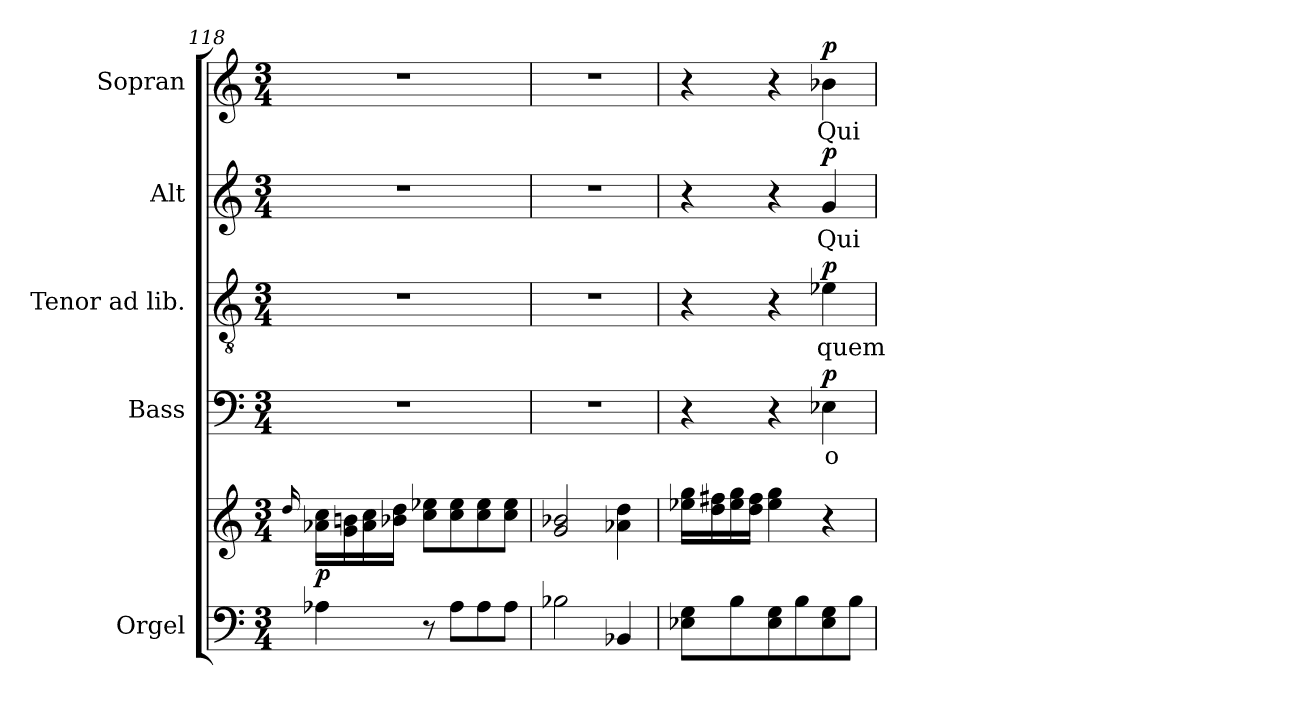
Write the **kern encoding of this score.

**kern	**kern	**dynam	**kern	**text	**dynam	**kern	**text	**dynam	**kern	**text	**dynam	**kern	**text	**dynam
*part5	*part5	*part5	*part4	*part4	*part4	*part3	*part3	*part3	*part2	*part2	*part2	*part1	*part1	*part1
*staff6	*staff5	*staff5/6	*staff4	*staff4	*staff4	*staff3	*staff3	*staff3	*staff2	*staff2	*staff2	*staff1	*staff1	*staff1
*I"Orgel	*	*	*I"Bass	*	*	*I"Tenor ad lib.	*	*	*I"Alt	*	*	*I"Sopran	*	*
*I'Org.	*	*	*I'B	*	*	*I'T	*	*	*I'A	*	*	*I'S	*	*
*clefF4	*clefG2	*	*clefF4	*	*	*clefGv2	*	*	*clefG2	*	*	*clefG2	*	*
*k[]	*k[]	*	*k[]	*	*	*k[]	*	*	*k[]	*	*	*k[]	*	*
*C:	*C:	*	*C:	*	*	*C:	*	*	*C:	*	*	*C:	*	*
*M3/4	*M3/4	*	*M3/4	*	*	*M3/4	*	*	*M3/4	*	*	*M3/4	*	*
=118	=118	=118	=118	=118	=118	=118	=118	=118	=118	=118	=118	=118	=118	=118
.	16qqdd/	.	.	.	.	.	.	.	.	.	.	.	.	.
!	!	!LO:DY:b	!	!	!	!	!	!	!	!	!	!	!	!
4A-X\	16a-X\ 16cc\LL	p	2.r	.	.	2.r	.	.	2.r	.	.	2.r	.	.
.	16g\ 16bn\	.	.	.	.	.	.	.	.	.	.	.	.	.
.	16a-\ 16cc\	.	.	.	.	.	.	.	.	.	.	.	.	.
.	16b-X\ 16dd\JJ	.	.	.	.	.	.	.	.	.	.	.	.	.
8r	8cc\ 8ee-X\L	.	.	.	.	.	.	.	.	.	.	.	.	.
8A-\L	8cc\ 8ee-\	.	.	.	.	.	.	.	.	.	.	.	.	.
8A-\	8cc\ 8ee-\	.	.	.	.	.	.	.	.	.	.	.	.	.
8A-\J	8cc\ 8ee-\J	.	.	.	.	.	.	.	.	.	.	.	.	.
=119	=119	=119	=119	=119	=119	=119	=119	=119	=119	=119	=119	=119	=119	=119
2B-X\	2g/ 2b-X/	.	2.r	.	.	2.r	.	.	2.r	.	.	2.r	.	.
4BB-X/	4a-X\ 4dd\	.	.	.	.	.	.	.	.	.	.	.	.	.
=120	=120	=120	=120	=120	=120	=120	=120	=120	=120	=120	=120	=120	=120	=120
8E-X\ 8G\L	16ee-X\ 16gg\LL	.	4r	.	.	4r	.	.	4r	.	.	4r	.	.
.	16dd\ 16ff#X\	.	.	.	.	.	.	.	.	.	.	.	.	.
8B\	16ee-\ 16gg\	.	.	.	.	.	.	.	.	.	.	.	.	.
.	16dd\ 16ff#\JJ	.	.	.	.	.	.	.	.	.	.	.	.	.
8E-\ 8G\	4ee-\ 4gg\	.	4r	.	.	4r	.	.	4r	.	.	4r	.	.
8B\	.	.	.	.	.	.	.	.	.	.	.	.	.	.
!	!	!	!	!LO:LY:b	!LO:DY:a	!	!LO:LY:b	!LO:DY:a	!	!LO:LY:b	!LO:DY:a	!	!LO:LY:b	!LO:DY:a
8E-\ 8G\	4r	.	4E-X\	-o	p	4e-X\	quem	p	4g/	Qui	p	4b-X\	Qui	p
8B\J	.	.	.	.	.	.	.	.	.	.	.	.	.	.
=	=	=	=	=	=	=	=	=	=	=	=	=	=	=
*-	*-	*-	*-	*-	*-	*-	*-	*-	*-	*-	*-	*-	*-	*-
